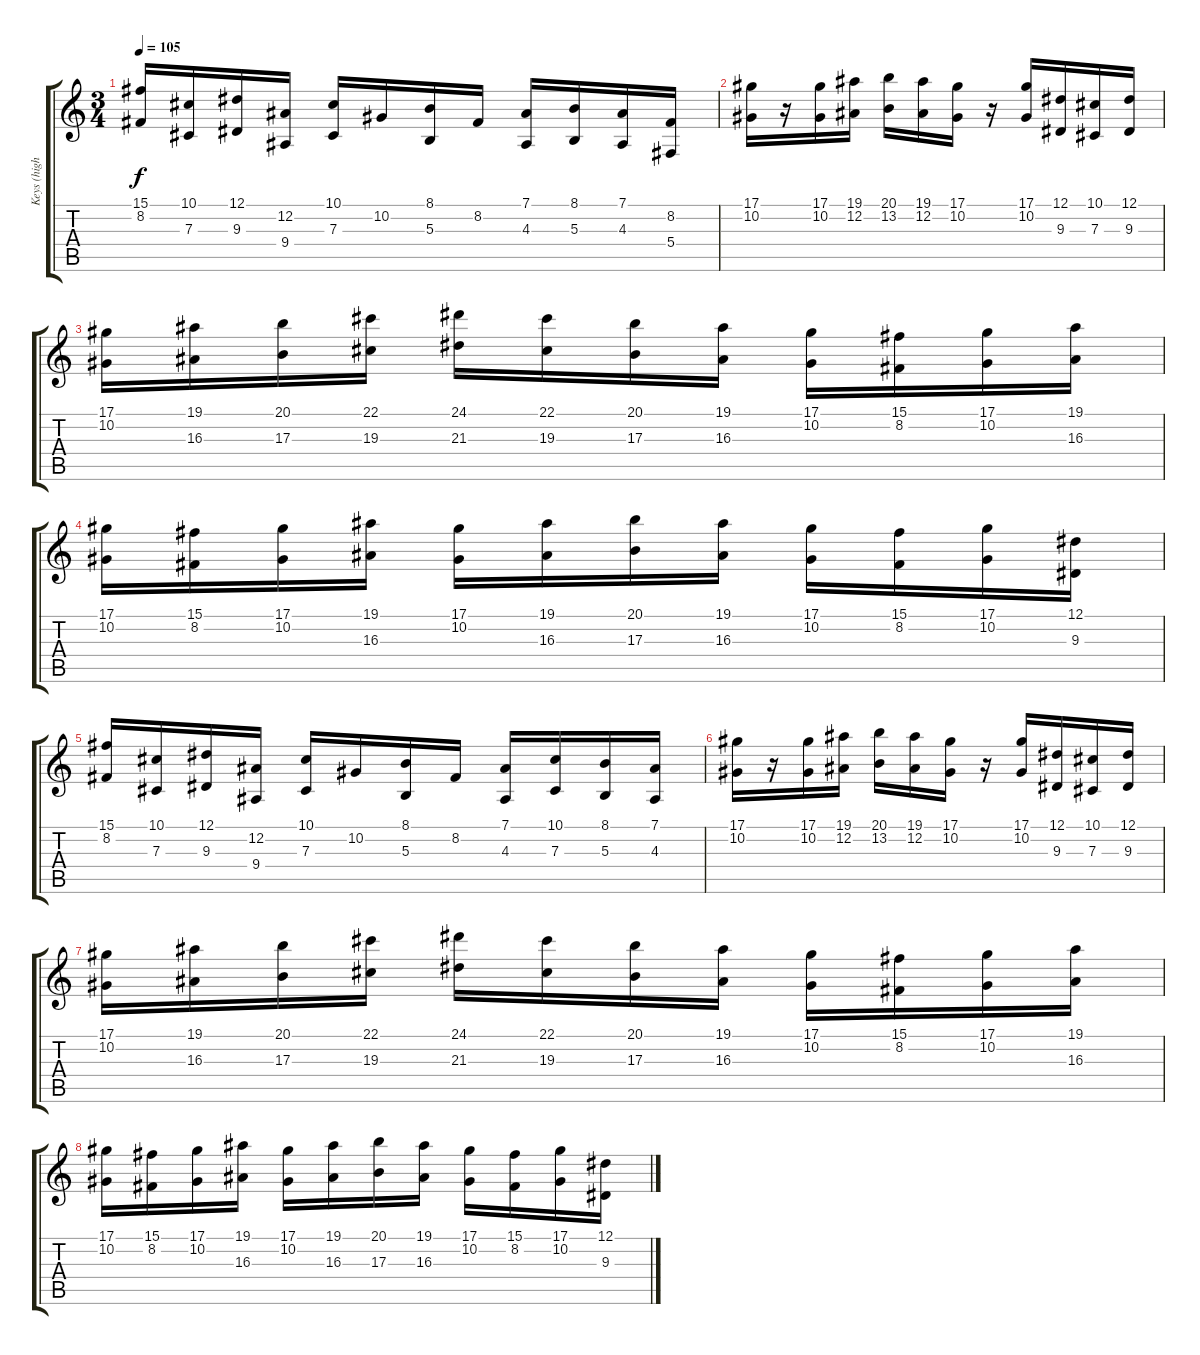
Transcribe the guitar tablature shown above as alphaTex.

\track ("Keys (high)" "Keys (high") {instrument stringensemble1}
\staff {score tabs}
\tuning (Eb4 Bb3 Gb3 Db3 Ab2 Eb2) {hide}
\ts (3 4)
\tempo 105
\clef g2
\ks c
(15.1 8.2).16{dy f} (10.1 7.3).16 (12.1 9.3).16 (12.2 9.4).16 (10.1 7.3).16 10.2.16 (8.1 5.3).16 8.2.16 (7.1 4.3).16 (8.1 5.3).16 (7.1 4.3).16 (8.2 5.4).16 |
(17.1 10.2).16 r.16 (17.1 10.2).16 (19.1 12.2).16 (20.1 13.2).16 (19.1 12.2).16 (17.1 10.2).16 r.16 (17.1 10.2).16 (12.1 9.3).16 (10.1 7.3).16 (12.1 9.3).16 |
(17.1 10.2).16 (19.1 16.3).16 (20.1 17.3).16 (22.1 19.3).16 (24.1 21.3).16 (22.1 19.3).16 (20.1 17.3).16 (19.1 16.3).16 (17.1 10.2).16 (15.1 8.2).16 (17.1 10.2).16 (19.1 16.3).16 |
(17.1 10.2).16 (15.1 8.2).16 (17.1 10.2).16 (19.1 16.3).16 (17.1 10.2).16 (19.1 16.3).16 (20.1 17.3).16 (19.1 16.3).16 (17.1 10.2).16 (15.1 8.2).16 (17.1 10.2).16 (12.1 9.3).16 |
(15.1 8.2).16 (10.1 7.3).16 (12.1 9.3).16 (12.2 9.4).16 (10.1 7.3).16 10.2.16 (8.1 5.3).16 8.2.16 (7.1 4.3).16 (10.1 7.3).16 (8.1 5.3).16 (7.1 4.3).16 |
(17.1 10.2).16 r.16 (17.1 10.2).16 (19.1 12.2).16 (20.1 13.2).16 (19.1 12.2).16 (17.1 10.2).16 r.16 (17.1 10.2).16 (12.1 9.3).16 (10.1 7.3).16 (12.1 9.3).16 |
(17.1 10.2).16 (19.1 16.3).16 (20.1 17.3).16 (22.1 19.3).16 (24.1 21.3).16 (22.1 19.3).16 (20.1 17.3).16 (19.1 16.3).16 (17.1 10.2).16 (15.1 8.2).16 (17.1 10.2).16 (19.1 16.3).16 |
(17.1 10.2).16 (15.1 8.2).16 (17.1 10.2).16 (19.1 16.3).16 (17.1 10.2).16 (19.1 16.3).16 (20.1 17.3).16 (19.1 16.3).16 (17.1 10.2).16 (15.1 8.2).16 (17.1 10.2).16 (12.1 9.3).16
